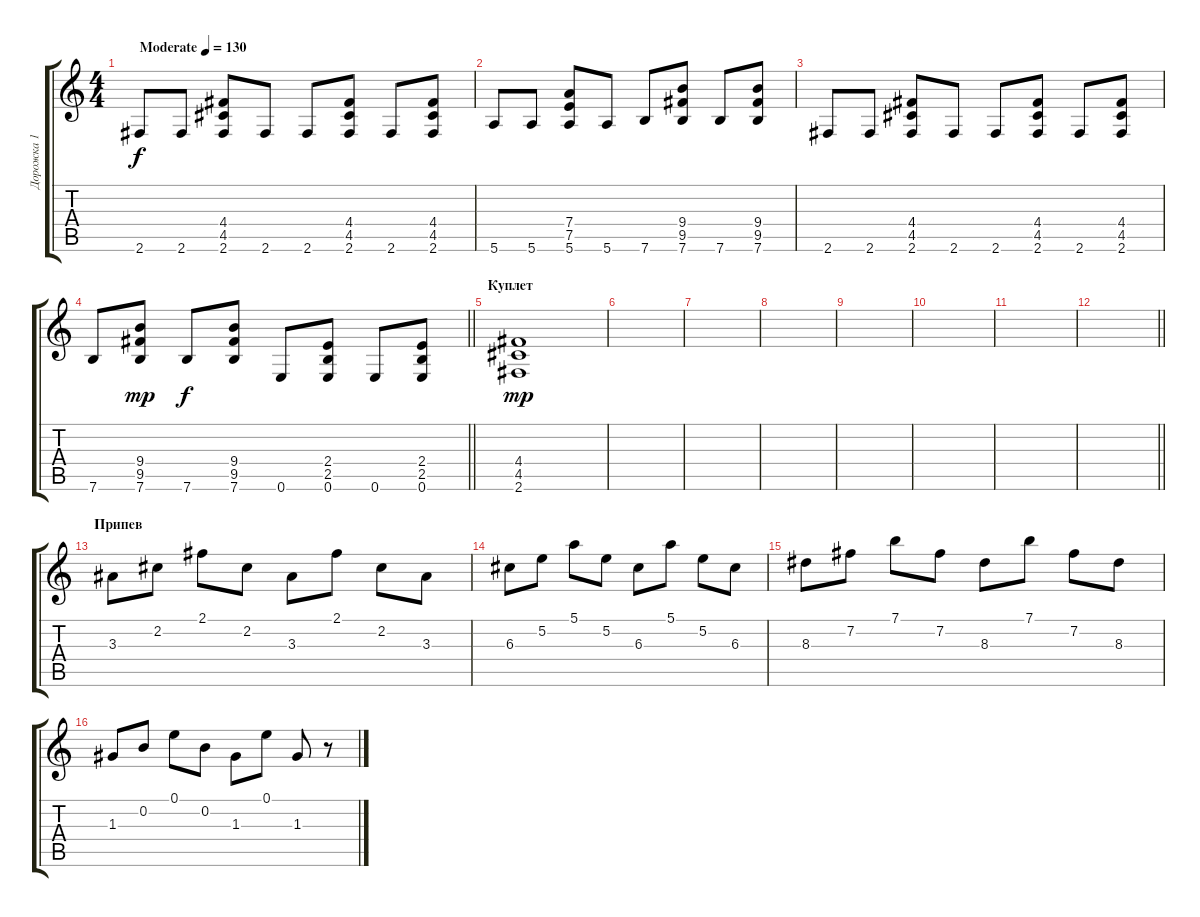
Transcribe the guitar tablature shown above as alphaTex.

\track ("Дорожка 1" "Дорожка 1") {instrument distortionguitar}
\staff {score tabs}
\tuning (E4 B3 G3 D3 A2 E2) {hide}
\ts (4 4)
\tempo (130 "Moderate")
\clef g2
\ks c
2.6.8{dy f instrument distortionguitar} 2.6.8 (4.4 4.5 2.6).8 2.6.8 2.6.8 (4.4 4.5 2.6).8 2.6.8 (4.4 4.5 2.6).8 |
5.6.8 5.6.8 (7.4 7.5 5.6).8 5.6.8 7.6.8 (9.4 9.5 7.6).8 7.6.8 (9.4 9.5 7.6).8 |
2.6.8 2.6.8 (4.4 4.5 2.6).8 2.6.8 2.6.8 (4.4 4.5 2.6).8 2.6.8 (4.4 4.5 2.6).8 |
\barLineRight lightlight
7.6.8 (9.4 9.5 7.6).8{dy mp} 7.6.8{dy f} (9.4 9.5 7.6).8 0.6.8 (2.4 2.5 0.6).8 0.6.8 (2.4 2.5 0.6).8 |
\section ("" "Куплет")
(4.4 4.5 2.6).1{dy mp} |
|
|
|
|
|
|
\barLineRight lightlight
|
\section ("" "Припев")
3.3.8 2.2.8 2.1.8 2.2.8 3.3.8 2.1.8 2.2.8 3.3.8 |
6.3.8 5.2.8 5.1.8 5.2.8 6.3.8 5.1.8 5.2.8 6.3.8 |
8.3.8 7.2.8 7.1.8 7.2.8 8.3.8 7.1.8 7.2.8 8.3.8 |
1.3.8 0.2.8 0.1.8 0.2.8 1.3.8 0.1.8 1.3.8 r.8
